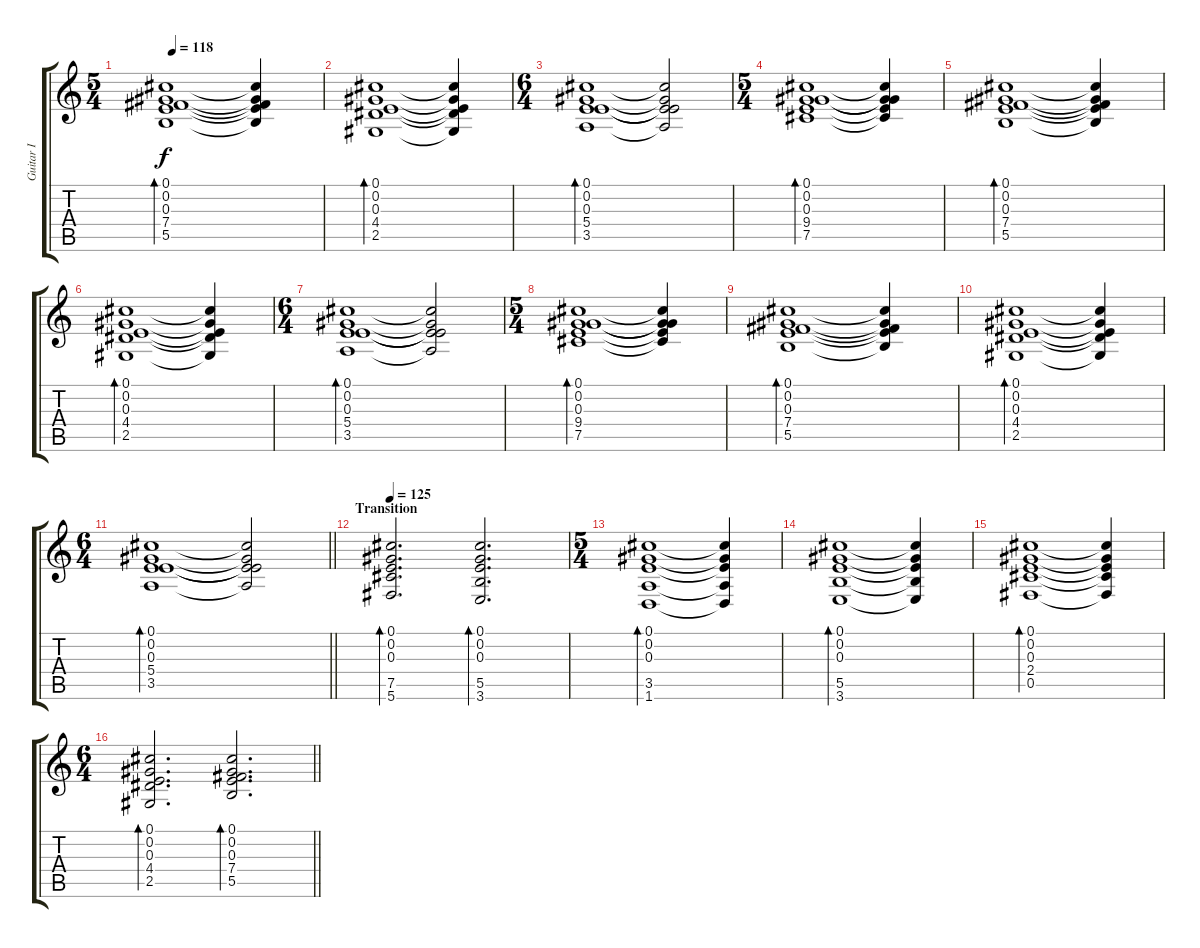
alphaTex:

\track ("Guitar I" "Guitar I") {instrument distortionguitar}
\staff {score tabs}
\tuning (Db4 Ab3 E3 B2 Gb2 Db2) {hide}
\ts (5 4)
\tempo 118
\clef g2
\ks c
(0.1 0.2 0.3 7.4 5.5).1{bd 120 dy f} (0.1{t} 0.2{t} 0.3{t} 7.4{t} 5.5{t}).4 |
(0.1 0.2 0.3 4.4 2.5).1{bd 120} (0.1{t} 0.2{t} 0.3{t} 4.4{t} 2.5{t}).4 |
\ts (6 4)
(0.1 0.2 0.3 5.4 3.5).1{bd 120} (0.1{t} 0.2{t} 0.3{t} 5.4{t} 3.5{t}).2 |
\ts (5 4)
(0.1 0.2 0.3 9.4 7.5).1{bd 120} (0.1{t} 0.2{t} 0.3{t} 9.4{t} 7.5{t}).4 |
(0.1 0.2 0.3 7.4 5.5).1{bd 120} (0.1{t} 0.2{t} 0.3{t} 7.4{t} 5.5{t}).4 |
(0.1 0.2 0.3 4.4 2.5).1{bd 120} (0.1{t} 0.2{t} 0.3{t} 4.4{t} 2.5{t}).4 |
\ts (6 4)
(0.1 0.2 0.3 5.4 3.5).1{bd 120} (0.1{t} 0.2{t} 0.3{t} 5.4{t} 3.5{t}).2 |
\ts (5 4)
(0.1 0.2 0.3 9.4 7.5).1{bd 120} (0.1{t} 0.2{t} 0.3{t} 9.4{t} 7.5{t}).4 |
(0.1 0.2 0.3 7.4 5.5).1{bd 120} (0.1{t} 0.2{t} 0.3{t} 7.4{t} 5.5{t}).4 |
(0.1 0.2 0.3 4.4 2.5).1{bd 120} (0.1{t} 0.2{t} 0.3{t} 4.4{t} 2.5{t}).4 |
\ts (6 4)
\barLineRight lightlight
(0.1 0.2 0.3 5.4 3.5).1{bd 120} (0.1{t} 0.2{t} 0.3{t} 5.4{t} 3.5{t}).2 |
\section ("" "Transition")
\tempo 125
(0.1 0.2 0.3 7.5 5.6).2{d bd 120} (0.1 0.2 0.3 5.5 3.6).2{d bd 120} |
\ts (5 4)
(0.1 0.2 0.3 3.5 1.6).1{bd 120} (0.1{t} 0.2{t} 0.3{t} 3.5{t} 1.6{t}).4 |
(0.1 0.2 0.3 5.5 3.6).1{bd 120} (0.1{t} 0.2{t} 0.3{t} 5.5{t} 3.6{t}).4 |
(0.1 0.2 0.3 2.4 0.5).1{bd 120} (0.1{t} 0.2{t} 0.3{t} 2.4{t} 0.5{t}).4 |
\ts (6 4)
\barLineRight lightlight
(0.1 0.2 0.3 4.4 2.5).2{d bd 120} (0.1 0.2 0.3 7.4 5.5).2{d bd 120}
